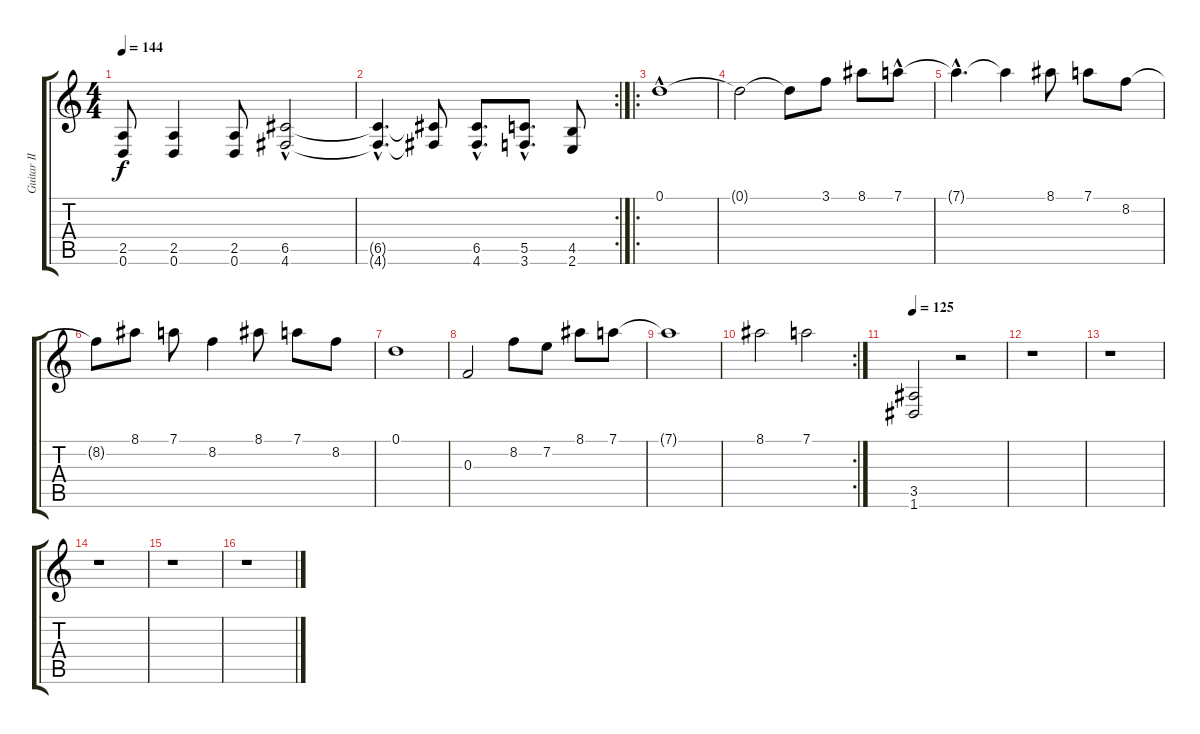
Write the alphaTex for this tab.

\track ("Guitar II" "Guitar II") {instrument distortionguitar}
\staff {score tabs}
\tuning (D4 A3 F3 C3 G2 D2) {hide}
\ts (4 4)
\tempo 144
\clef g2
\ks c
(2.5 0.6).8{dy f} (2.5 0.6).4 (2.5 0.6).8 (6.5{hac} 4.6{hac}).2 |
\rc 2
(6.5{hac t} 4.6{hac t}).4{d} (6.5{t} 4.6{t}).8 (6.5{hac} 4.6{hac}).8{d} (5.5{hac} 3.6{hac}).8{d} (4.5 2.6).8 |
\ro
0.1{hac}.1 |
0.1{t}.2 0.1{t}.8 3.1.8 8.1.8 7.1{hac}.8 |
7.1{hac t}.4{d} 7.1{t}.4 8.1.8 7.1.8 8.2.8 |
8.2{t}.8 8.1.8 7.1.8 8.2.4 8.1.8 7.1.8 8.2.8 |
0.1.1 |
0.3.2 8.2.8 7.2.8 8.1.8 7.1.8 |
7.1{t}.1 |
\rc 2
8.1.2 7.1.2 |
\tempo 125
(3.5 1.6).2 r.2 |
r.1 |
r.1 |
r.1 |
r.1 |
r.1
